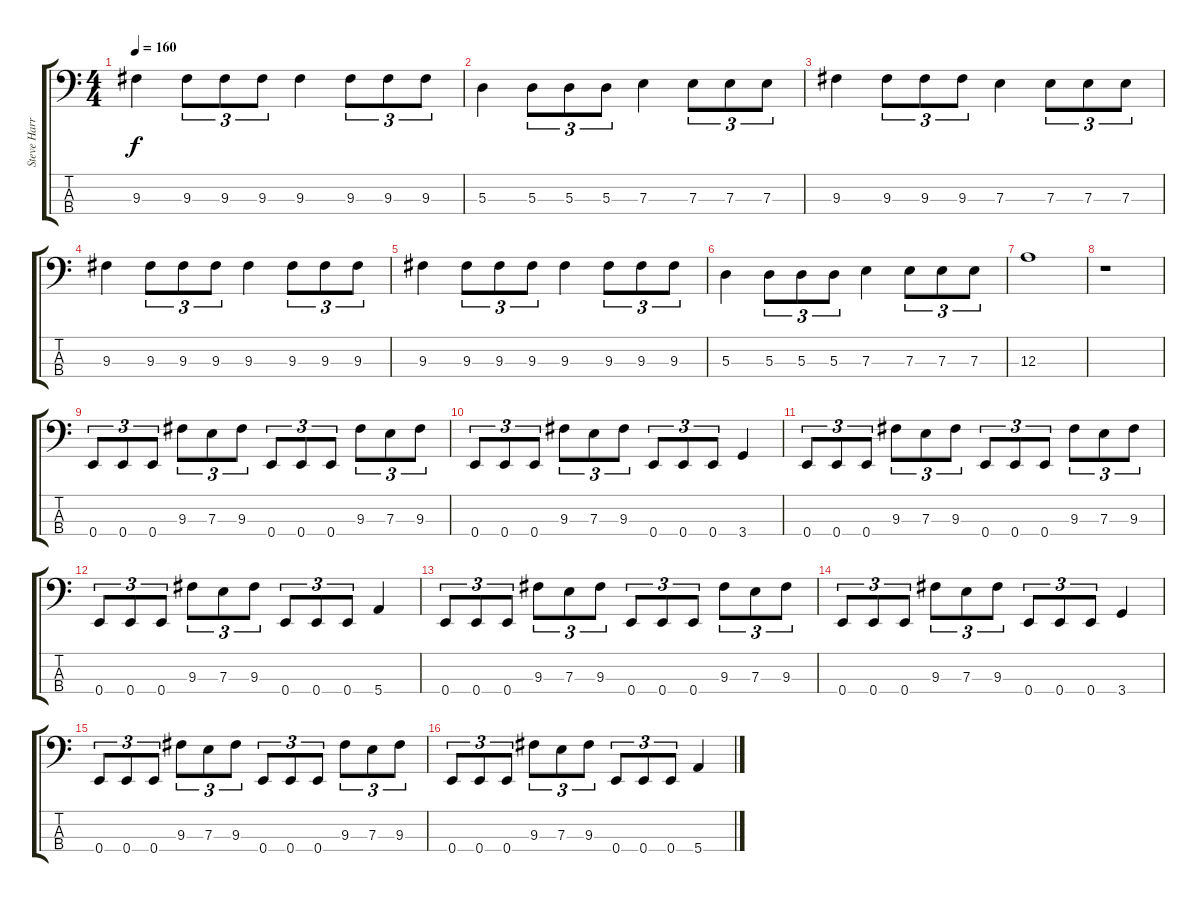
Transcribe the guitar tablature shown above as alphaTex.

\track ("Steve Harris" "Steve Harr") {instrument electricbasspick}
\staff {score tabs}
\tuning (G2 D2 A1 E1) {hide}
\ts (4 4)
\tempo 160
\clef f4
\ks c
9.3.4{dy f} 9.3.8{tu (3 2)} 9.3.8{tu (3 2)} 9.3.8{tu (3 2)} 9.3.4 9.3.8{tu (3 2)} 9.3.8{tu (3 2)} 9.3.8{tu (3 2)} |
5.3.4 5.3.8{tu (3 2)} 5.3.8{tu (3 2)} 5.3.8{tu (3 2)} 7.3.4 7.3.8{tu (3 2)} 7.3.8{tu (3 2)} 7.3.8{tu (3 2)} |
9.3.4 9.3.8{tu (3 2)} 9.3.8{tu (3 2)} 9.3.8{tu (3 2)} 7.3.4 7.3.8{tu (3 2)} 7.3.8{tu (3 2)} 7.3.8{tu (3 2)} |
9.3.4 9.3.8{tu (3 2)} 9.3.8{tu (3 2)} 9.3.8{tu (3 2)} 9.3.4 9.3.8{tu (3 2)} 9.3.8{tu (3 2)} 9.3.8{tu (3 2)} |
9.3.4 9.3.8{tu (3 2)} 9.3.8{tu (3 2)} 9.3.8{tu (3 2)} 9.3.4 9.3.8{tu (3 2)} 9.3.8{tu (3 2)} 9.3.8{tu (3 2)} |
5.3.4 5.3.8{tu (3 2)} 5.3.8{tu (3 2)} 5.3.8{tu (3 2)} 7.3.4 7.3.8{tu (3 2)} 7.3.8{tu (3 2)} 7.3.8{tu (3 2)} |
12.3.1 |
r.1 |
0.4.8{tu (3 2)} 0.4.8{tu (3 2)} 0.4.8{tu (3 2)} 9.3.8{tu (3 2)} 7.3.8{tu (3 2)} 9.3.8{tu (3 2)} 0.4.8{tu (3 2)} 0.4.8{tu (3 2)} 0.4.8{tu (3 2)} 9.3.8{tu (3 2)} 7.3.8{tu (3 2)} 9.3.8{tu (3 2)} |
0.4.8{tu (3 2)} 0.4.8{tu (3 2)} 0.4.8{tu (3 2)} 9.3.8{tu (3 2)} 7.3.8{tu (3 2)} 9.3.8{tu (3 2)} 0.4.8{tu (3 2)} 0.4.8{tu (3 2)} 0.4.8{tu (3 2)} 3.4.4 |
0.4.8{tu (3 2)} 0.4.8{tu (3 2)} 0.4.8{tu (3 2)} 9.3.8{tu (3 2)} 7.3.8{tu (3 2)} 9.3.8{tu (3 2)} 0.4.8{tu (3 2)} 0.4.8{tu (3 2)} 0.4.8{tu (3 2)} 9.3.8{tu (3 2)} 7.3.8{tu (3 2)} 9.3.8{tu (3 2)} |
0.4.8{tu (3 2)} 0.4.8{tu (3 2)} 0.4.8{tu (3 2)} 9.3.8{tu (3 2)} 7.3.8{tu (3 2)} 9.3.8{tu (3 2)} 0.4.8{tu (3 2)} 0.4.8{tu (3 2)} 0.4.8{tu (3 2)} 5.4.4 |
0.4.8{tu (3 2)} 0.4.8{tu (3 2)} 0.4.8{tu (3 2)} 9.3.8{tu (3 2)} 7.3.8{tu (3 2)} 9.3.8{tu (3 2)} 0.4.8{tu (3 2)} 0.4.8{tu (3 2)} 0.4.8{tu (3 2)} 9.3.8{tu (3 2)} 7.3.8{tu (3 2)} 9.3.8{tu (3 2)} |
0.4.8{tu (3 2)} 0.4.8{tu (3 2)} 0.4.8{tu (3 2)} 9.3.8{tu (3 2)} 7.3.8{tu (3 2)} 9.3.8{tu (3 2)} 0.4.8{tu (3 2)} 0.4.8{tu (3 2)} 0.4.8{tu (3 2)} 3.4.4 |
0.4.8{tu (3 2)} 0.4.8{tu (3 2)} 0.4.8{tu (3 2)} 9.3.8{tu (3 2)} 7.3.8{tu (3 2)} 9.3.8{tu (3 2)} 0.4.8{tu (3 2)} 0.4.8{tu (3 2)} 0.4.8{tu (3 2)} 9.3.8{tu (3 2)} 7.3.8{tu (3 2)} 9.3.8{tu (3 2)} |
0.4.8{tu (3 2)} 0.4.8{tu (3 2)} 0.4.8{tu (3 2)} 9.3.8{tu (3 2)} 7.3.8{tu (3 2)} 9.3.8{tu (3 2)} 0.4.8{tu (3 2)} 0.4.8{tu (3 2)} 0.4.8{tu (3 2)} 5.4.4
